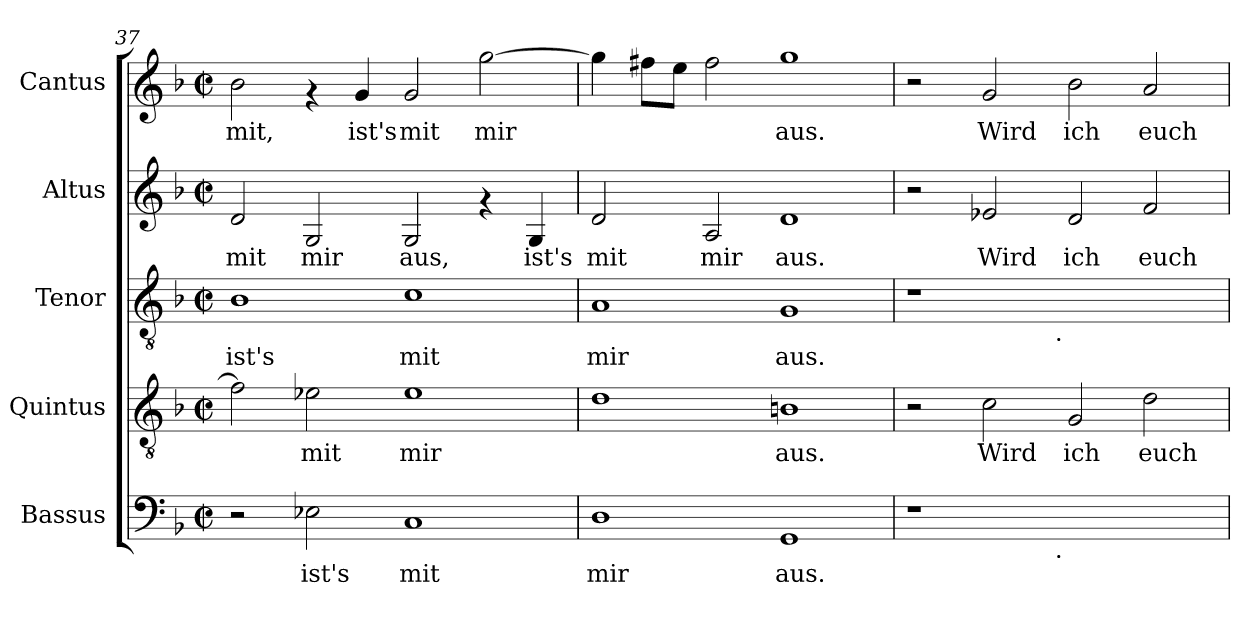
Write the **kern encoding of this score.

**kern	**text	**kern	**text	**kern	**text	**kern	**text	**kern	**text
*part5	*part5	*part4	*part4	*part3	*part3	*part2	*part2	*part1	*part1
*staff5	*staff5	*staff4	*staff4	*staff3	*staff3	*staff2	*staff2	*staff1	*staff1
*I"Bassus	*	*I"Quintus	*	*I"Tenor	*	*I"Altus	*	*I"Cantus	*
*clefF4	*	*clefGv2	*	*clefGv2	*	*clefG2	*	*clefG2	*
*k[b-]	*	*k[b-]	*	*k[b-]	*	*k[b-]	*	*k[b-]	*
*F:	*	*F:	*	*F:	*	*F:	*	*F:	*
*M2/2	*	*M2/2	*	*M2/2	*	*M2/2	*	*M2/2	*
*met(c|)	*	*met(c|)	*	*met(c|)	*	*met(c|)	*	*met(c|)	*
=37	=37	=37	=37	=37	=37	=37	=37	=37	=37
!	!	!	!LO:LY:b:cj	!	!LO:LY:b:cj	!	!LO:LY:b:cj	!	!LO:LY:b:cj
2r	.	2f\]	.	1B-	ist's	2d/	mit	2b-\	mit,
!	!LO:LY:b:cj	!	!LO:LY:b:cj	!	!	!	!LO:LY:b:cj	!	!
2E-X\	ist's	2e-X\	mit	.	.	2G/	mir	4rf	.
!	!	!	!	!	!	!	!	!	!LO:LY:b:cj
.	.	.	.	.	.	.	.	4g/	ist's
!	!LO:LY:b:cj	!	!LO:LY:b:cj	!	!LO:LY:b:cj	!	!LO:LY:b:cj	!	!LO:LY:b:cj
1C	mit	1e-	mir	1c	mit	2G/	aus,	2g/	mit
!	!	!	!	!	!	!	!	!	!LO:LY:b:cj
.	.	.	.	.	.	4rf	.	[>2gg\	mir
!	!	!	!	!	!	!	!LO:LY:b:cj	!	!
.	.	.	.	.	.	4G/	ist's	.	.
=38	=38	=38	=38	=38	=38	=38	=38	=38	=38
!	!LO:LY:b:cj	!	!LO:LY:b:cj	!	!LO:LY:b:cj	!	!LO:LY:b:cj	!	!LO:LY:b:cj
1D	mir	1d	.	1A	mir	2d/	mit	4gg\]	.
!	!	!	!	!	!	!	!	!	!LO:LY:b:cj
.	.	.	.	.	.	.	.	8ff#\L	.
!	!	!	!	!	!	!	!	!	!LO:LY:b:cj
.	.	.	.	.	.	.	.	8ee\J	.
!	!	!	!	!	!	!	!LO:LY:b:cj	!	!LO:LY:b:cj
.	.	.	.	.	.	2A/	mir	2ff#\	.
!	!LO:LY:b:cj	!	!LO:LY:b:cj	!	!LO:LY:b:cj	!	!LO:LY:b:cj	!	!LO:LY:b:cj
1GG	aus.	1Bn	aus.	1G	aus.	1d	aus.	1gg	aus.
!!LO:PB:g=z
=39	=39	=39	=39	=39	=39	=39	=39	=39	=39
*^	*	*	*	*^	*	*	*	*	*
1r	2ryy	.	2r	.	1r	2ryy	.	2r	.	2r	.
!	!	!	!	!LO:LY:b:cj	!	!	!	!	!LO:LY:b:cj	!	!LO:LY:b:cj
.	4...ryy	.	2c\	Wird	.	4...ryy	.	2e-X/	Wird	2g/	Wird
!	!	!	!	!	!	!LO:TX:b:t=.	!	!	!	!	!
!	!LO:TX:b:t=.	!	!	!	!	!	!	!	!	!	!
.	1ryy	.	.	.	.	1ryy	.	.	.	.	.
!	!	!	!	!LO:LY:b:cj	!	!	!	!	!LO:LY:b:cj	!	!LO:LY:b:cj
1ryy	.	.	2G/	ich	1ryy	.	.	2d/	ich	2b-\	ich
!	!	!	!	!LO:LY:b:cj	!	!	!	!	!LO:LY:b:cj	!	!LO:LY:b:cj
.	.	.	2d\	euch	.	.	.	2f/	euch	2a/	euch
.	32ryy	.	.	.	.	32ryy	.	.	.	.	.
*v	*v	*	*	*	*v	*v	*	*	*	*	*
=	=	=	=	=	=	=	=	=	=
*-	*-	*-	*-	*-	*-	*-	*-	*-	*-
